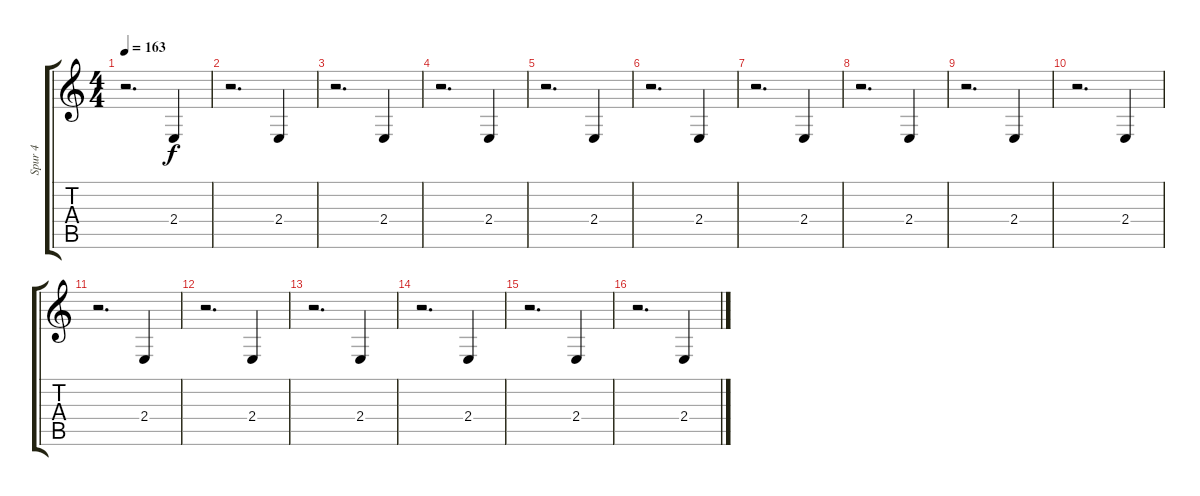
\track ("Spur 4" "Spur 4") {instrument reversecymbal}
\staff {score tabs}
\tuning (E4 B3 G3 D3 A2 E2) {hide}
\ts (4 4)
\tempo 163
\clef g2
\ks c
r.2{d dy f} 2.4.4 |
r.2{d} 2.4.4 |
r.2{d} 2.4.4 |
r.2{d} 2.4.4 |
r.2{d} 2.4.4 |
r.2{d} 2.4.4 |
r.2{d} 2.4.4 |
r.2{d} 2.4.4 |
r.2{d} 2.4.4 |
r.2{d} 2.4.4 |
r.2{d} 2.4.4 |
r.2{d} 2.4.4 |
r.2{d} 2.4.4 |
r.2{d} 2.4.4 |
r.2{d} 2.4.4 |
r.2{d} 2.4.4
